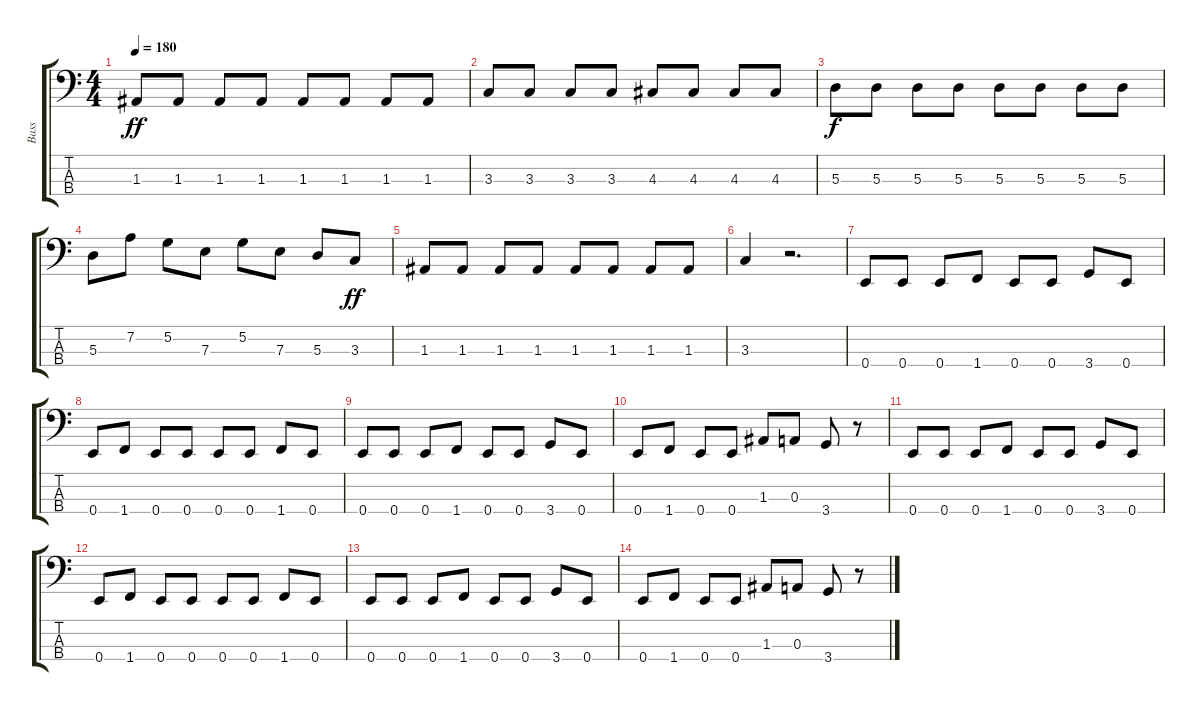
\track ("Bass" "Bass") {instrument electricbassfinger}
\staff {score tabs}
\tuning (G2 D2 A1 E1) {hide}
\ts (4 4)
\tempo 180
\clef f4
\ks c
1.3.8{dy ff} 1.3.8 1.3.8 1.3.8 1.3.8 1.3.8 1.3.8 1.3.8 |
3.3.8 3.3.8 3.3.8 3.3.8 4.3.8 4.3.8 4.3.8 4.3.8 |
5.3.8{dy f} 5.3.8 5.3.8 5.3.8 5.3.8 5.3.8 5.3.8 5.3.8 |
5.3.8 7.2.8 5.2.8 7.3.8 5.2.8 7.3.8 5.3.8 3.3.8{dy ff} |
1.3.8 1.3.8 1.3.8 1.3.8 1.3.8 1.3.8 1.3.8 1.3.8 |
3.3.4 r.2{d} |
0.4.8 0.4.8 0.4.8 1.4.8 0.4.8 0.4.8 3.4.8 0.4.8 |
0.4.8 1.4.8 0.4.8 0.4.8 0.4.8 0.4.8 1.4.8 0.4.8 |
0.4.8 0.4.8 0.4.8 1.4.8 0.4.8 0.4.8 3.4.8 0.4.8 |
0.4.8 1.4.8 0.4.8 0.4.8 1.3.8 0.3.8 3.4.8 r.8 |
0.4.8 0.4.8 0.4.8 1.4.8 0.4.8 0.4.8 3.4.8 0.4.8 |
0.4.8 1.4.8 0.4.8 0.4.8 0.4.8 0.4.8 1.4.8 0.4.8 |
0.4.8 0.4.8 0.4.8 1.4.8 0.4.8 0.4.8 3.4.8 0.4.8 |
0.4.8 1.4.8 0.4.8 0.4.8 1.3.8 0.3.8 3.4.8 r.8
